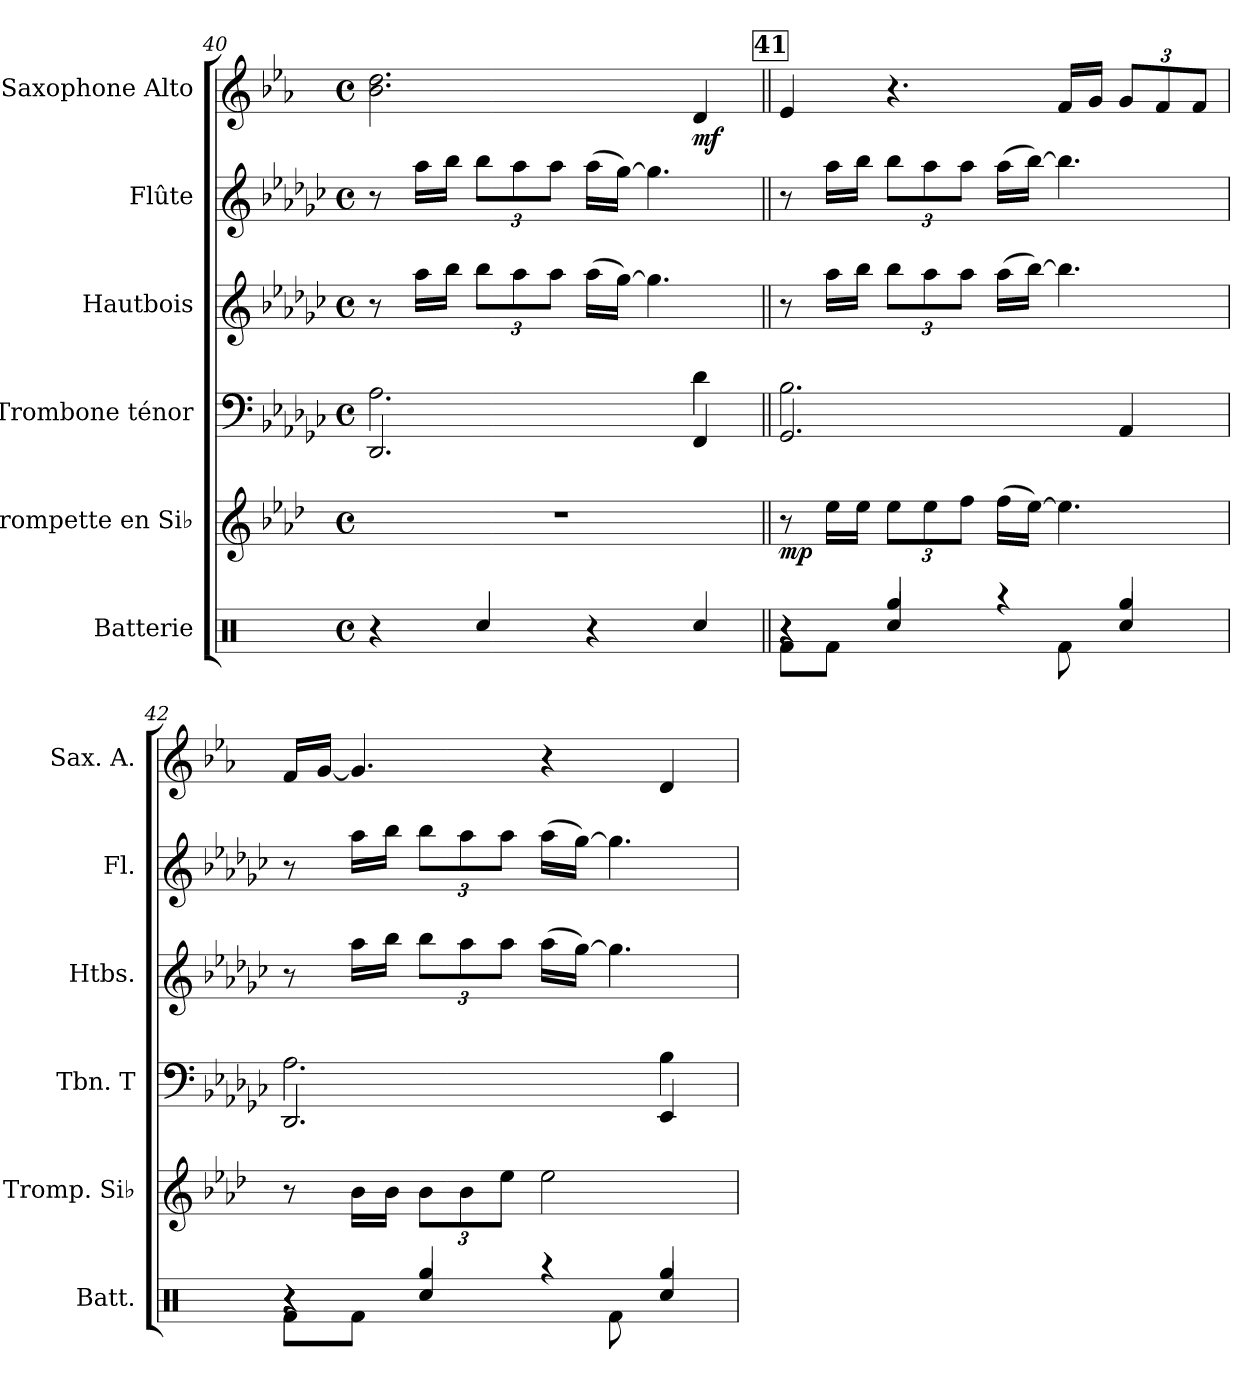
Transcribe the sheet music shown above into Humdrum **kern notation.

**kern	**kern	**dynam	**kern	**kern	**kern	**kern	**dynam
*part6	*part5	*part5	*part4	*part3	*part2	*part1	*part1
*staff6	*staff5	*staff5	*staff4	*staff3	*staff2	*staff1	*staff1
*I"Batterie	*I"Trompette en Si♭	*	*I"Trombone ténor	*I"Hautbois	*I"Flûte	*I"Saxophone Alto	*
*I'Batt.	*I'Tromp. Si♭	*	*I'Tbn. T	*I'Htbs.	*I'Fl.	*I'Sax. A.	*
*clefX	*clefG2	*	*clefF4	*clefG2	*clefG2	*clefG2	*
*	*ITrd1c2	*	*	*	*	*ITrd5c9	*
*k[]	*k[b-e-a-d-g-c-]	*	*k[b-e-a-d-g-c-]	*k[b-e-a-d-g-c-]	*k[b-e-a-d-g-c-]	*k[b-e-a-d-g-c-]	*
*M4/4	*M4/4	*	*M4/4	*M4/4	*M4/4	*M4/4	*
*met(c)	*met(c)	*	*met(c)	*met(c)	*met(c)	*met(c)	*
=40	=40	=40	=40	=40	=40	=40	=40
*	*	*	*^	*	*	*	*
4r	1r	.	2.DD-/	2.A-\	8r	8r	2.d-\ 2.f\	.
.	.	.	.	.	16aa-\LL	16aa-\LL	.	.
.	.	.	.	.	16bb-\JJ	16bb-\JJ	.	.
*	*	*	*	*	*Xbrackettup	*Xbrackettup	*	*
4Rcc/	.	.	.	.	12bb-\L	12bb-\L	.	.
.	.	.	.	.	12aa-\	12aa-\	.	.
.	.	.	.	.	12aa-\J	12aa-\J	.	.
4r	.	.	.	.	(16aa-\LL	(16aa-\LL	.	.
.	.	.	.	.	[16gg-\JJ)	[16gg-\JJ)	.	.
.	.	.	.	.	4.gg-\]	4.gg-\]	.	.
!	!	!	!	!	!	!	!	!LO:DY:b
4Rcc/	.	.	4FF/	4d-\	.	.	4F/	mf
!!LO:LB:g=z
!!LO:REH:place=s1:a:B:fs=14:t=41
=41||	=41||	=41||	=41||	=41||	=41||	=41||	=41||	=41||
*^	*	*	*	*	*	*	*	*
*	*^	*	*	*	*	*	*	*	*
!	!	!	!	!LO:DY:b	!	!	!	!	!	!
4r	8Rf\L	4r	8r	mp	2.GG-/	2.B-\	8r	8r	4G-/	.
.	8Rf\J	.	16dd-\LL	.	.	.	16aa-\LL	16aa-\LL	.	.
.	.	.	16dd-\JJ	.	.	.	16bb-\JJ	16bb-\JJ	.	.
*	*	*	*Xbrackettup	*	*	*	*	*	*	*
4Rgg/	4.ryy	4Rcc/	12dd-\L	.	.	.	12bb-\L	12bb-\L	4.r	.
.	.	.	12dd-\	.	.	.	12aa-\	12aa-\	.	.
.	.	.	12ee-\J	.	.	.	12aa-\J	12aa-\J	.	.
4r	.	4ryy	(16ee-\LL	.	.	.	(16aa-\LL	(16aa-\LL	.	.
.	.	.	[16dd-\JJ)	.	.	.	[16bb-\JJ)	[16bb-\JJ)	.	.
.	8Rf\	.	4.dd-\]	.	.	.	4.bb-\]	4.bb-\]	16A-/LL	.
.	.	.	.	.	.	.	.	.	16B-/JJ	.
*	*	*	*	*	*	*	*	*	*Xbrackettup	*
4Rgg/	4ryy	4Rcc/	.	.	4AA-/	4ryy	.	.	12B-/L	.
.	.	.	.	.	.	.	.	.	12A-/	.
.	.	.	.	.	.	.	.	.	12A-/J	.
=42	=42	=42	=42	=42	=42	=42	=42	=42	=42	=42
4r	8Rf\L	4r	8r	.	2.DD-/	2.A-\	8r	8r	16A-/LL	.
.	.	.	.	.	.	.	.	.	[16B-/JJ	.
.	8Rf\J	.	16a-\LL	.	.	.	16aa-\LL	16aa-\LL	4.B-/]	.
.	.	.	16a-\JJ	.	.	.	16bb-\JJ	16bb-\JJ	.	.
4Rgg/	4.ryy	4Rcc/	12a-\L	.	.	.	12bb-\L	12bb-\L	.	.
.	.	.	12a-\	.	.	.	12aa-\	12aa-\	.	.
.	.	.	12dd-\J	.	.	.	12aa-\J	12aa-\J	.	.
4r	.	4ryy	2dd-\	.	.	.	(16aa-\LL	(16aa-\LL	4r	.
.	.	.	.	.	.	.	[16gg-\JJ)	[16gg-\JJ)	.	.
.	8Rf\	.	.	.	.	.	4.gg-\]	4.gg-\]	.	.
4Rgg/	4ryy	4Rcc/	.	.	4EE-/	4B-\	.	.	4F/	.
*v	*v	*v	*	*	*v	*v	*	*	*	*
=	=	=	=	=	=	=	=
*-	*-	*-	*-	*-	*-	*-	*-
